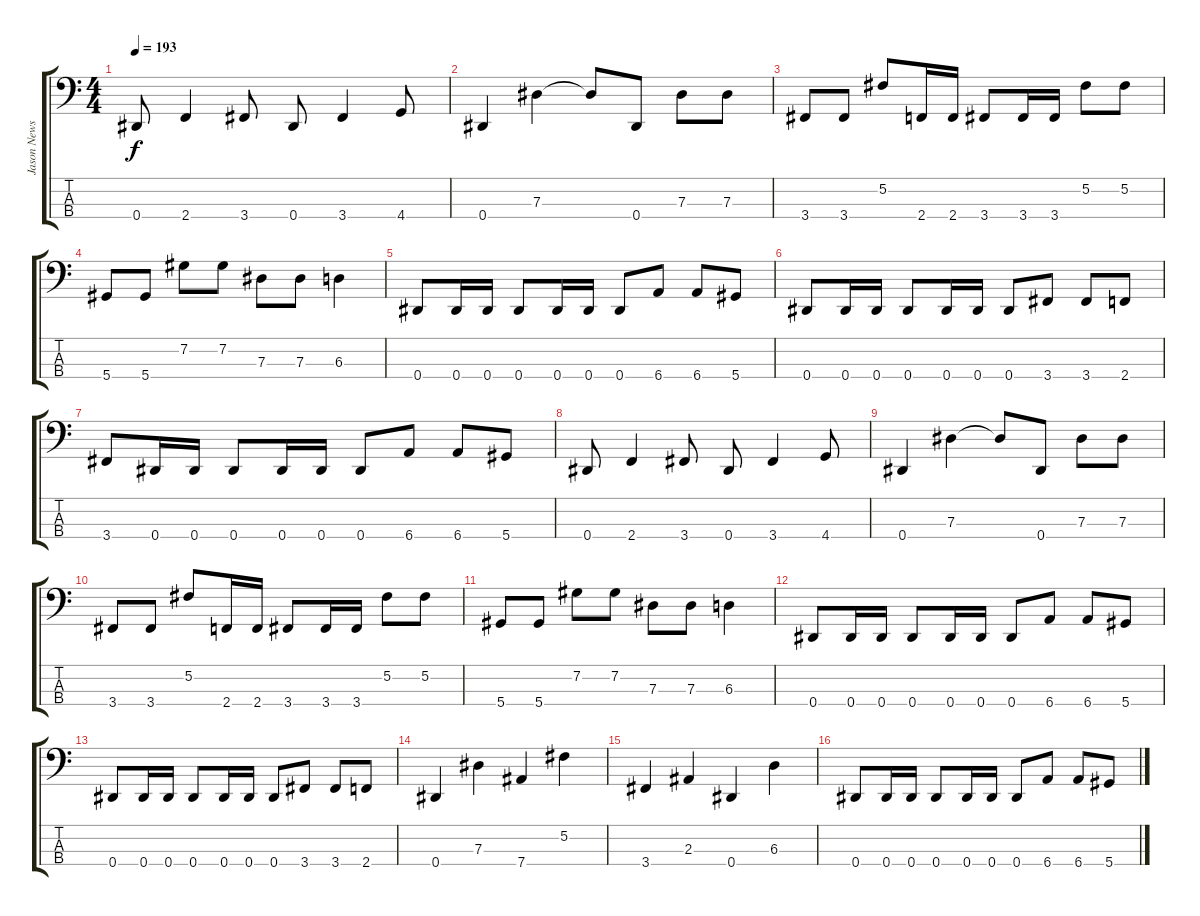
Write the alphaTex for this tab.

\track ("Jason Newsted" "Jason News") {instrument electricbasspick}
\staff {score tabs}
\tuning (Gb2 Db2 Ab1 Eb1) {hide}
\ts (4 4)
\tempo 193
\clef f4
\ks c
0.4.8{dy f} 2.4.4 3.4.8 0.4.8 3.4.4 4.4.8 |
0.4.4 7.3.4 7.3{t}.8 0.4.8 7.3.8 7.3.8 |
3.4.8 3.4.8 5.2.8 2.4.16 2.4.16 3.4.8 3.4.16 3.4.16 5.2.8 5.2.8 |
5.4.8 5.4.8 7.2.8 7.2.8 7.3.8 7.3.8 6.3.4 |
0.4.8 0.4.16 0.4.16 0.4.8 0.4.16 0.4.16 0.4.8 6.4.8 6.4.8 5.4.8 |
0.4.8 0.4.16 0.4.16 0.4.8 0.4.16 0.4.16 0.4.8 3.4.8 3.4.8 2.4.8 |
3.4.8 0.4.16 0.4.16 0.4.8 0.4.16 0.4.16 0.4.8 6.4.8 6.4.8 5.4.8 |
0.4.8 2.4.4 3.4.8 0.4.8 3.4.4 4.4.8 |
0.4.4 7.3.4 7.3{t}.8 0.4.8 7.3.8 7.3.8 |
3.4.8 3.4.8 5.2.8 2.4.16 2.4.16 3.4.8 3.4.16 3.4.16 5.2.8 5.2.8 |
5.4.8 5.4.8 7.2.8 7.2.8 7.3.8 7.3.8 6.3.4 |
0.4.8 0.4.16 0.4.16 0.4.8 0.4.16 0.4.16 0.4.8 6.4.8 6.4.8 5.4.8 |
0.4.8 0.4.16 0.4.16 0.4.8 0.4.16 0.4.16 0.4.8 3.4.8 3.4.8 2.4.8 |
0.4.4 7.3.4 7.4.4 5.2.4 |
3.4.4 2.3.4 0.4.4 6.3.4 |
0.4.8 0.4.16 0.4.16 0.4.8 0.4.16 0.4.16 0.4.8 6.4.8 6.4.8 5.4.8
